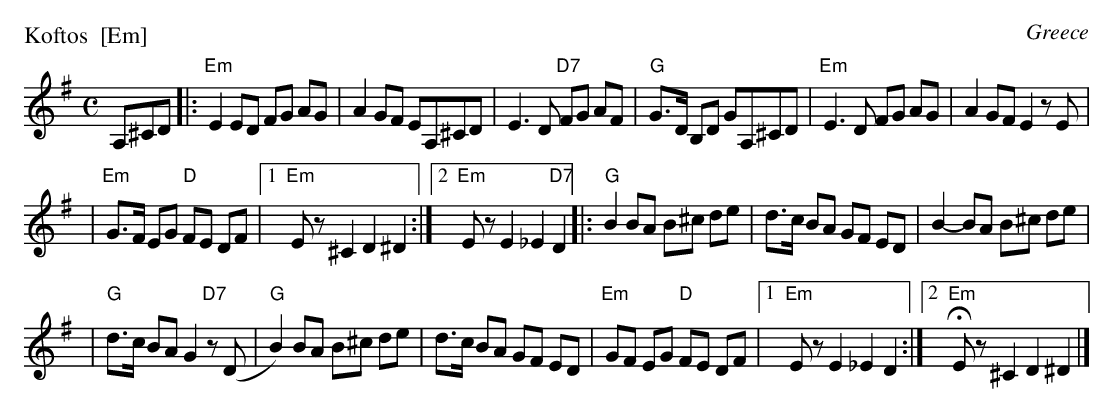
X:1
P: Koftos  [Em]
O: Greece
M: C
L: 1/8
K: Em
A,^CD \
|: "Em"E2 ED FG AG \
| A2 GF EA,^CD \
| E3 D "D7"FG AF \
| "G"G>D B,D GA,^CD \
| "Em"E3 D FG AG \
| A2 GF E2 zE |
| "Em"G>F EG "D"FE DF \
|1 "Em"Ez ^C2 D2 ^D2 \
:|2 "Em"Ez E2 _E2 "D7"D2 \
|: "G"B2 BA B^c de \
| d>c BA GF ED \
| B2- BA B^c de |
| "G"d>c BA G2 "D7"z(D \
| "G"B2) BA B^c de \
| d>c BA GF ED \
| "Em"GF EG "D"FE DF \
|1 "Em"Ez E2 _E2 D2 \
:|2 "Em"HEz ^C2 D2 ^D2 |]
